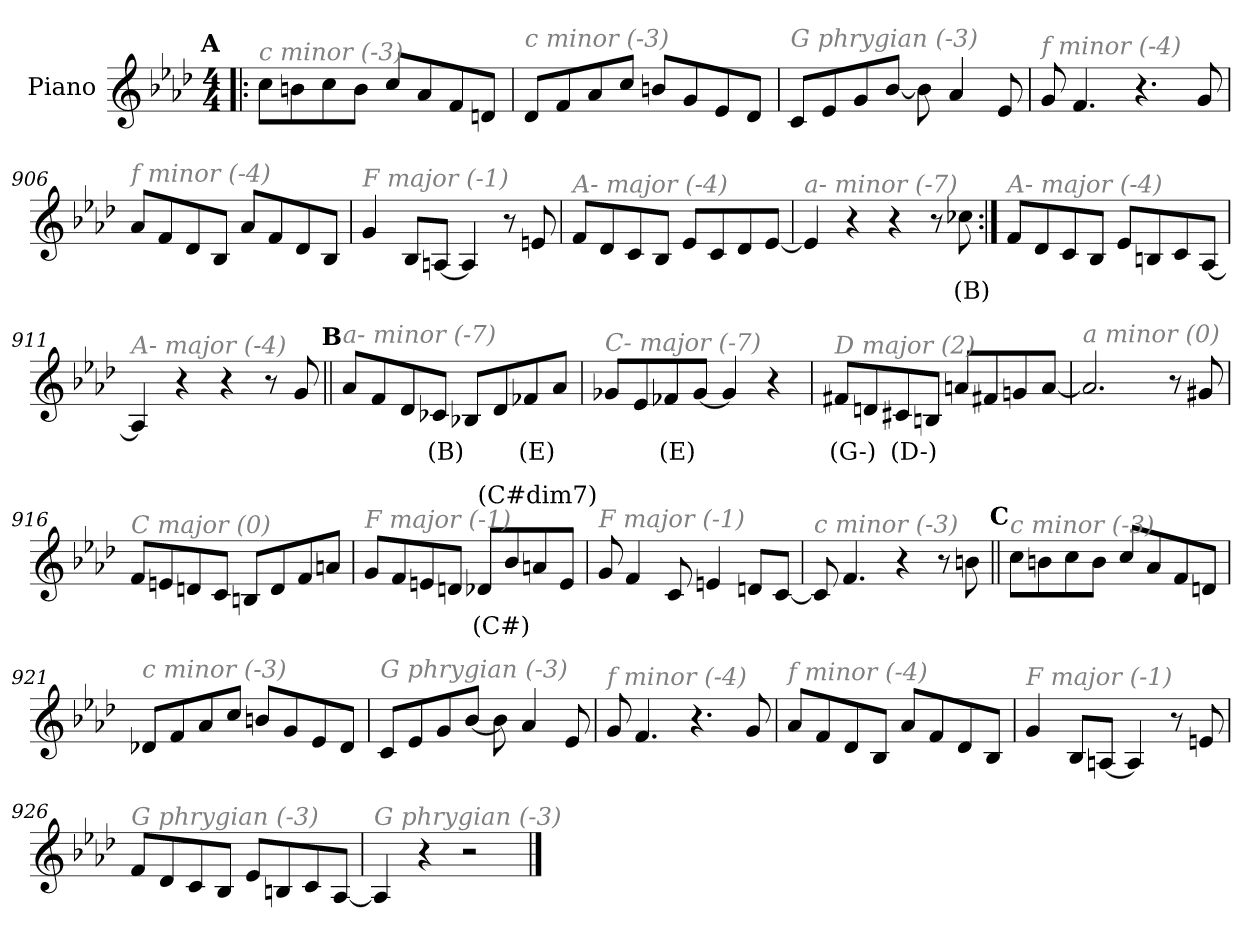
**kern	**text
*part1	*part1
*staff1	*staff1
*I"Piano	*
*I'Pno.	*
*clefG2	*
*k[b-e-a-d-]	*
*M4/4	*
*MM220	*
!!LO:REH:place=s1:a:enc=none:fs=14:t=A
=1!|:	=1!|:
!LO:TX:i:color=#808080:t=c minor (-3)	!
8cc\L	.
8bn\	.
8cc\	.
8b\J	.
8cc/L	.
8a-/	.
8f/	.
8dn/J	.
=903	=903
!LO:TX:i:color=#808080:t=c minor (-3)	!
8d-/L	.
8f/	.
8a-/	.
8cc/J	.
8bn/L	.
8g/	.
8e-/	.
8d-/J	.
=904	=904
!LO:TX:i:color=#808080:t=G phrygian (-3)	!
8c/L	.
8e-/	.
8g/	.
[8b-/J	.
8b-\]	.
4a-/	.
8e-/	.
!!LO:LB:g=z
=905	=905
!LO:TX:i:color=#808080:t=f minor (-4)	!
8g/	.
4.f/	.
4.r	.
8g/	.
=906	=906
!LO:TX:i:color=#808080:t=f minor (-4)	!
8a-/L	.
8f/	.
8d-/	.
8B-/J	.
8a-/L	.
8f/	.
8d-/	.
8B-/J	.
=907	=907
!LO:TX:i:color=#808080:t=F major (-1)	!
4g/	.
8B-/L	.
[8An/J	.
4A/]	.
8r	.
8en/	.
!!LO:LB:g=z
=908	=908
!LO:TX:i:color=#808080:t=A- major (-4)	!
8f/L	.
8d-/	.
8c/	.
8B-/J	.
8e-/L	.
8c/	.
8d-/	.
[8e-/J	.
=909	=909
!LO:TX:i:color=#808080:t=a- minor (-7)	!
4e-/]	.
4r	.
4r	.
8r	.
8cc-Xi\	(B)
=910:|!	=910:|!
!LO:TX:i:color=#808080:t=A- major (-4)	!
8f/L	.
8d-/	.
8c/	.
8B-/J	.
8e-/L	.
8Bn/	.
8c/	.
[8A-/J	.
=911	=911
!LO:TX:i:color=#808080:t=A- major (-4)	!
4A-/]	.
4r	.
4r	.
8r	.
8g/	.
!!LO:LB:g=z
!!LO:REH:place=s1:a:enc=none:fs=14:t=B
=912||	=912||
!LO:TX:i:color=#808080:t=a- minor (-7)	!
8a-/L	.
8f/	.
8d-/	.
8c-Xi/J	(B)
8B-X/L	.
8d-/	.
8f-Xi/	(E)
8a-/J	.
=913	=913
!LO:TX:i:color=#808080:t=C- major (-7)	!
8g-X/L	.
8e-/	.
8f-Xi/	(E)
[8g-/J	.
4g-/]	.
4r	.
=914	=914
!LO:TX:i:color=#808080:t=D major (2)	!
8f#Xi/L	(G-)
8dn/	.
8c#Xi/	(D-)
8Bn/J	.
8an/L	.
8f#X/	.
8gn/	.
[8a/J	.
=915	=915
!LO:TX:i:color=#808080:t=a minor (0)	!
2.a/]	.
8r	.
8g#X/	.
!!LO:LB:g=z
=916	=916
!LO:TX:i:color=#808080:t=C major (0)	!
8f/L	.
8en/	.
8dn/	.
8c/J	.
8Bn/L	.
8d/	.
8f/	.
8an/J	.
=917	=917
!LO:TX:i:color=#808080:t=F major (-1)	!
8g/L	.
8f/	.
8en/	.
8dn/J	.
!LO:TX:a:t=(C#dim7)	!
8d-Xi/L	(C#)
8b-/	.
8an/	.
8e/J	.
=918	=918
!LO:TX:i:color=#808080:t=F major (-1)	!
8g/	.
4f/	.
8c/	.
4en/	.
8dn/L	.
[8c/J	.
=919	=919
!LO:TX:i:color=#808080:t=c minor (-3)	!
8c/]	.
4.f/	.
4r	.
8r	.
8bn\	.
!!LO:LB:g=z
!!LO:REH:place=s1:a:enc=none:fs=14:t=C
=920||	=920||
!LO:TX:i:color=#808080:t=c minor (-3)	!
8cc\L	.
8bn\	.
8cc\	.
8b\J	.
8cc/L	.
8a-/	.
8f/	.
8dn/J	.
=921	=921
!LO:TX:i:color=#808080:t=c minor (-3)	!
8d-X/L	.
8f/	.
8a-/	.
8cc/J	.
8bn/L	.
8g/	.
8e-/	.
8d-/J	.
=922	=922
!LO:TX:i:color=#808080:t=G phrygian (-3)	!
8c/L	.
8e-/	.
8g/	.
[8b-/J	.
8b-\]	.
4a-/	.
8e-/	.
=923	=923
!LO:TX:i:color=#808080:t=f minor (-4)	!
8g/	.
4.f/	.
4.r	.
8g/	.
!!LO:LB:g=z
=924	=924
!LO:TX:i:color=#808080:t=f minor (-4)	!
8a-/L	.
8f/	.
8d-/	.
8B-/J	.
8a-/L	.
8f/	.
8d-/	.
8B-/J	.
=925	=925
!LO:TX:i:color=#808080:t=F major (-1)	!
4g/	.
8B-/L	.
[8An/J	.
4A/]	.
8r	.
8en/	.
=926	=926
!LO:TX:i:color=#808080:t=G phrygian (-3)	!
8f/L	.
8d-/	.
8c/	.
8B-/J	.
8e-/L	.
8Bn/	.
8c/	.
[8A-/J	.
=927	=927
!LO:TX:i:color=#808080:t=G phrygian (-3)	!
4A-/]	.
4r	.
2r	.
==	==
*-	*-
